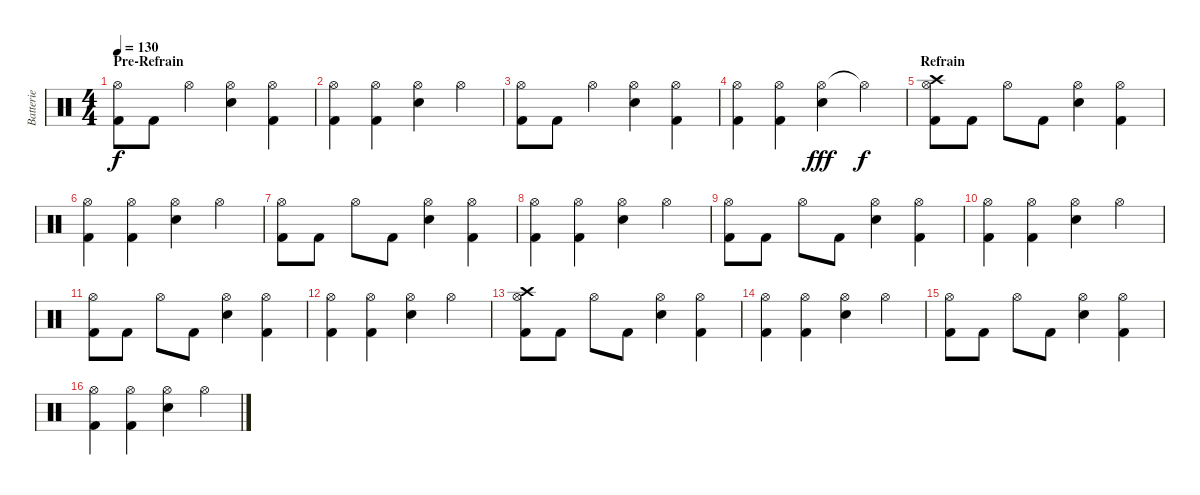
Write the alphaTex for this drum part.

\track ("Batterie" "Batterie") {instrument percussion}
\staff {score}
\articulation defaults
\ts (4 4)
\section ("" "Pre-Refrain")
\tempo 130
\clef neutral
\ks c
("Hi-Hat (open)" "Kick (hit) 2").8{dy f} "Kick (hit) 2".8 "Hi-Hat (open)".4 ("Hi-Hat (open)" "Electric Snare (hit)").4 ("Hi-Hat (open)" "Kick (hit) 2").4 |
("Hi-Hat (open)" "Kick (hit) 2").4 ("Hi-Hat (open)" "Kick (hit) 2").4 ("Hi-Hat (open)" "Electric Snare (hit)").4 "Hi-Hat (open)".4 |
("Hi-Hat (open)" "Kick (hit) 2").8 "Kick (hit) 2".8 "Hi-Hat (open)".4 ("Hi-Hat (open)" "Electric Snare (hit)").4 ("Hi-Hat (open)" "Kick (hit) 2").4 |
("Hi-Hat (open)" "Kick (hit) 2").4 ("Hi-Hat (open)" "Kick (hit) 2").4 ("Hi-Hat (open)" "Electric Snare (hit)").4{dy fff} "Hi-Hat (open)"{t}.4{dy f} |
\section ("" "Refrain")
("Crash high (hit)" "Hi-Hat (open)" "Kick (hit) 2").8 "Kick (hit) 2".8 "Hi-Hat (open)".8 "Kick (hit) 2".8 ("Hi-Hat (open)" "Electric Snare (hit)").4 ("Hi-Hat (open)" "Kick (hit) 2").4 |
("Hi-Hat (open)" "Kick (hit) 2").4 ("Hi-Hat (open)" "Kick (hit) 2").4 ("Hi-Hat (open)" "Electric Snare (hit)").4 "Hi-Hat (open)".4 |
("Hi-Hat (open)" "Kick (hit) 2").8 "Kick (hit) 2".8 "Hi-Hat (open)".8 "Kick (hit) 2".8 ("Hi-Hat (open)" "Electric Snare (hit)").4 ("Hi-Hat (open)" "Kick (hit) 2").4 |
("Hi-Hat (open)" "Kick (hit) 2").4 ("Hi-Hat (open)" "Kick (hit) 2").4 ("Hi-Hat (open)" "Electric Snare (hit)").4 "Hi-Hat (open)".4 |
("Hi-Hat (open)" "Kick (hit) 2").8 "Kick (hit) 2".8 "Hi-Hat (open)".8 "Kick (hit) 2".8 ("Hi-Hat (open)" "Electric Snare (hit)").4 ("Hi-Hat (open)" "Kick (hit) 2").4 |
("Hi-Hat (open)" "Kick (hit) 2").4 ("Hi-Hat (open)" "Kick (hit) 2").4 ("Hi-Hat (open)" "Electric Snare (hit)").4 "Hi-Hat (open)".4 |
("Hi-Hat (open)" "Kick (hit) 2").8 "Kick (hit) 2".8 "Hi-Hat (open)".8 "Kick (hit) 2".8 ("Hi-Hat (open)" "Electric Snare (hit)").4 ("Hi-Hat (open)" "Kick (hit) 2").4 |
("Hi-Hat (open)" "Kick (hit) 2").4 ("Hi-Hat (open)" "Kick (hit) 2").4 ("Hi-Hat (open)" "Electric Snare (hit)").4 "Hi-Hat (open)".4 |
("Crash high (hit)" "Hi-Hat (open)" "Kick (hit) 2").8 "Kick (hit) 2".8 "Hi-Hat (open)".8 "Kick (hit) 2".8 ("Hi-Hat (open)" "Electric Snare (hit)").4 ("Hi-Hat (open)" "Kick (hit) 2").4 |
("Hi-Hat (open)" "Kick (hit) 2").4 ("Hi-Hat (open)" "Kick (hit) 2").4 ("Hi-Hat (open)" "Electric Snare (hit)").4 "Hi-Hat (open)".4 |
("Hi-Hat (open)" "Kick (hit) 2").8 "Kick (hit) 2".8 "Hi-Hat (open)".8 "Kick (hit) 2".8 ("Hi-Hat (open)" "Electric Snare (hit)").4 ("Hi-Hat (open)" "Kick (hit) 2").4 |
("Hi-Hat (open)" "Kick (hit) 2").4 ("Hi-Hat (open)" "Kick (hit) 2").4 ("Hi-Hat (open)" "Electric Snare (hit)").4 "Hi-Hat (open)".4
